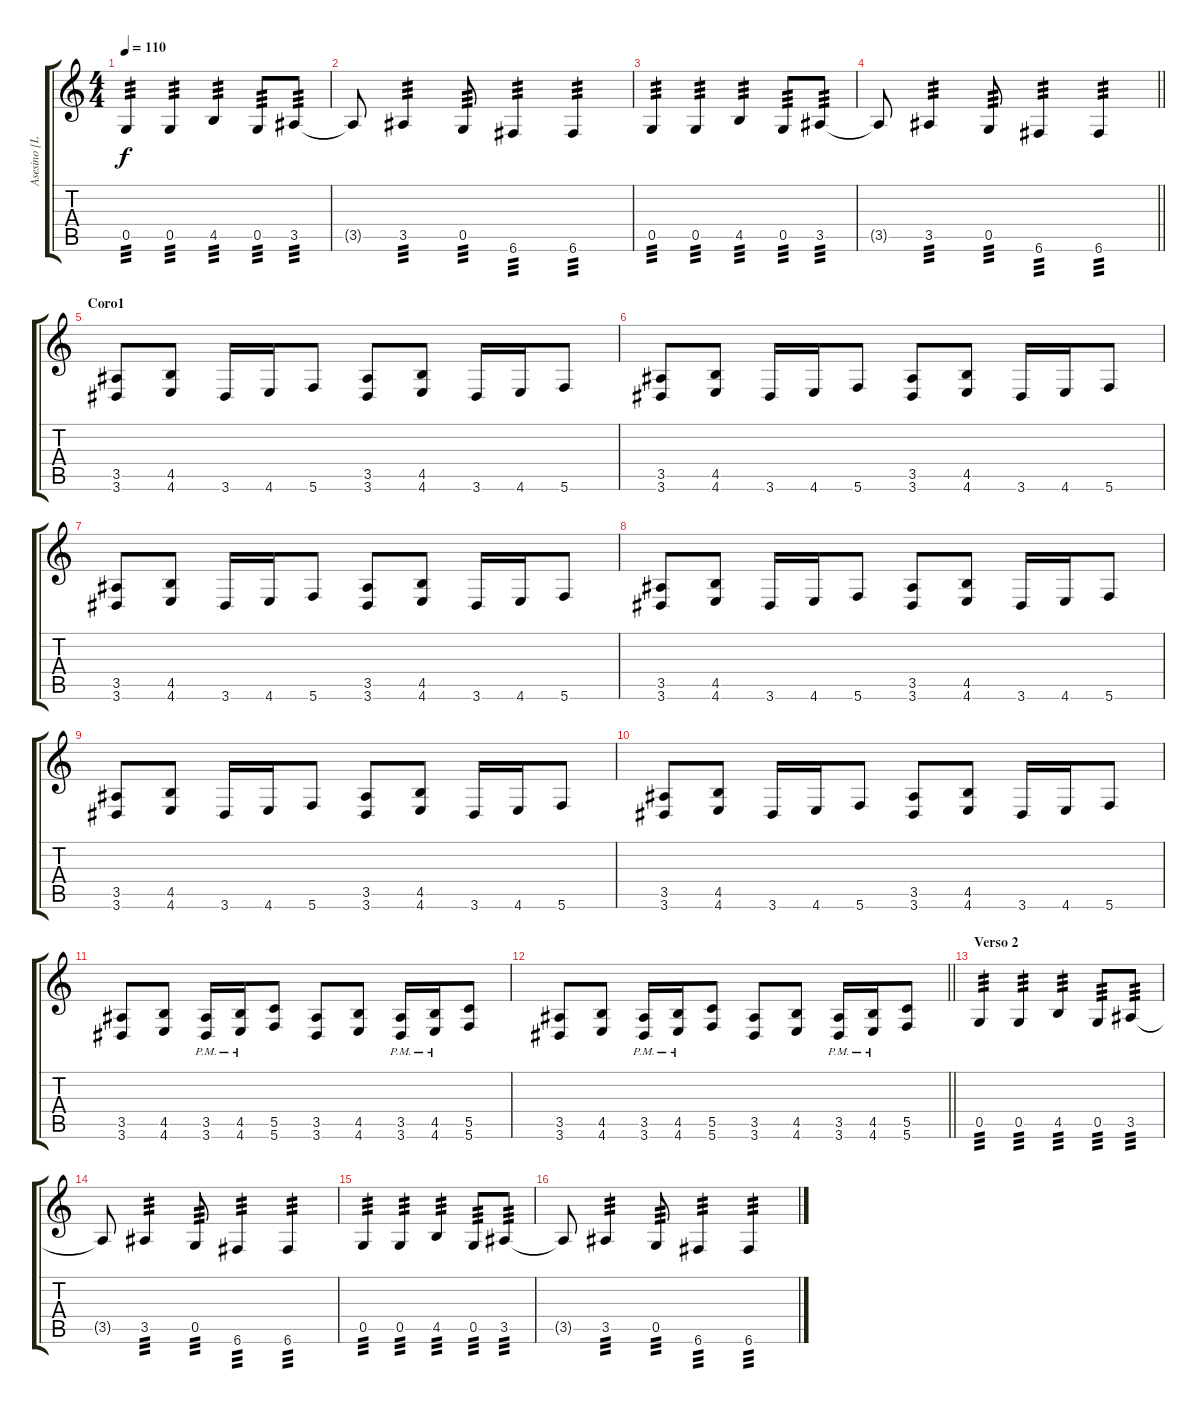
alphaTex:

\track ("Asesino [Left Channel ]" "Asesino [L") {instrument distortionguitar}
\staff {score tabs}
\tuning (D4 A3 F3 C3 G2 C2) {hide}
\ts (4 4)
\tempo 110
\clef g2
\ks c
0.5.4{tp 3 dy f} 0.5.4{tp 3} 4.5.4{tp 3} 0.5.8{tp 3} 3.5.8{tp 3} |
3.5{t}.8 3.5.4{tp 3} 0.5.8{tp 3} 6.6.4{tp 3} 6.6.4{tp 3} |
0.5.4{tp 3} 0.5.4{tp 3} 4.5.4{tp 3} 0.5.8{tp 3} 3.5.8{tp 3} |
\barLineRight lightlight
3.5{t}.8 3.5.4{tp 3} 0.5.8{tp 3} 6.6.4{tp 3} 6.6.4{tp 3} |
\section ("" "Coro1")
(3.5 3.6).8 (4.5 4.6).8 3.6.16 4.6.16 5.6.8 (3.5 3.6).8 (4.5 4.6).8 3.6.16 4.6.16 5.6.8 |
(3.5 3.6).8 (4.5 4.6).8 3.6.16 4.6.16 5.6.8 (3.5 3.6).8 (4.5 4.6).8 3.6.16 4.6.16 5.6.8 |
(3.5 3.6).8 (4.5 4.6).8 3.6.16 4.6.16 5.6.8 (3.5 3.6).8 (4.5 4.6).8 3.6.16 4.6.16 5.6.8 |
(3.5 3.6).8 (4.5 4.6).8 3.6.16 4.6.16 5.6.8 (3.5 3.6).8 (4.5 4.6).8 3.6.16 4.6.16 5.6.8 |
(3.5 3.6).8 (4.5 4.6).8 3.6.16 4.6.16 5.6.8 (3.5 3.6).8 (4.5 4.6).8 3.6.16 4.6.16 5.6.8 |
(3.5 3.6).8 (4.5 4.6).8 3.6.16 4.6.16 5.6.8 (3.5 3.6).8 (4.5 4.6).8 3.6.16 4.6.16 5.6.8 |
(3.5 3.6).8 (4.5 4.6).8 (3.5{pm} 3.6{pm}).16 (4.5{pm} 4.6{pm}).16 (5.5 5.6).8 (3.5 3.6).8 (4.5 4.6).8 (3.5 3.6{pm}).16 (4.5 4.6{pm}).16 (5.5 5.6).8 |
\barLineRight lightlight
(3.5 3.6).8 (4.5 4.6).8 (3.5 3.6{pm}).16 (4.5 4.6{pm}).16 (5.5 5.6).8 (3.5 3.6).8 (4.5 4.6).8 (3.5 3.6{pm}).16 (4.5 4.6{pm}).16 (5.5 5.6).8 |
\section ("" "Verso 2")
0.5.4{tp 3} 0.5.4{tp 3} 4.5.4{tp 3} 0.5.8{tp 3} 3.5.8{tp 3} |
3.5{t}.8 3.5.4{tp 3} 0.5.8{tp 3} 6.6.4{tp 3} 6.6.4{tp 3} |
0.5.4{tp 3} 0.5.4{tp 3} 4.5.4{tp 3} 0.5.8{tp 3} 3.5.8{tp 3} |
3.5{t}.8 3.5.4{tp 3} 0.5.8{tp 3} 6.6.4{tp 3} 6.6.4{tp 3}
